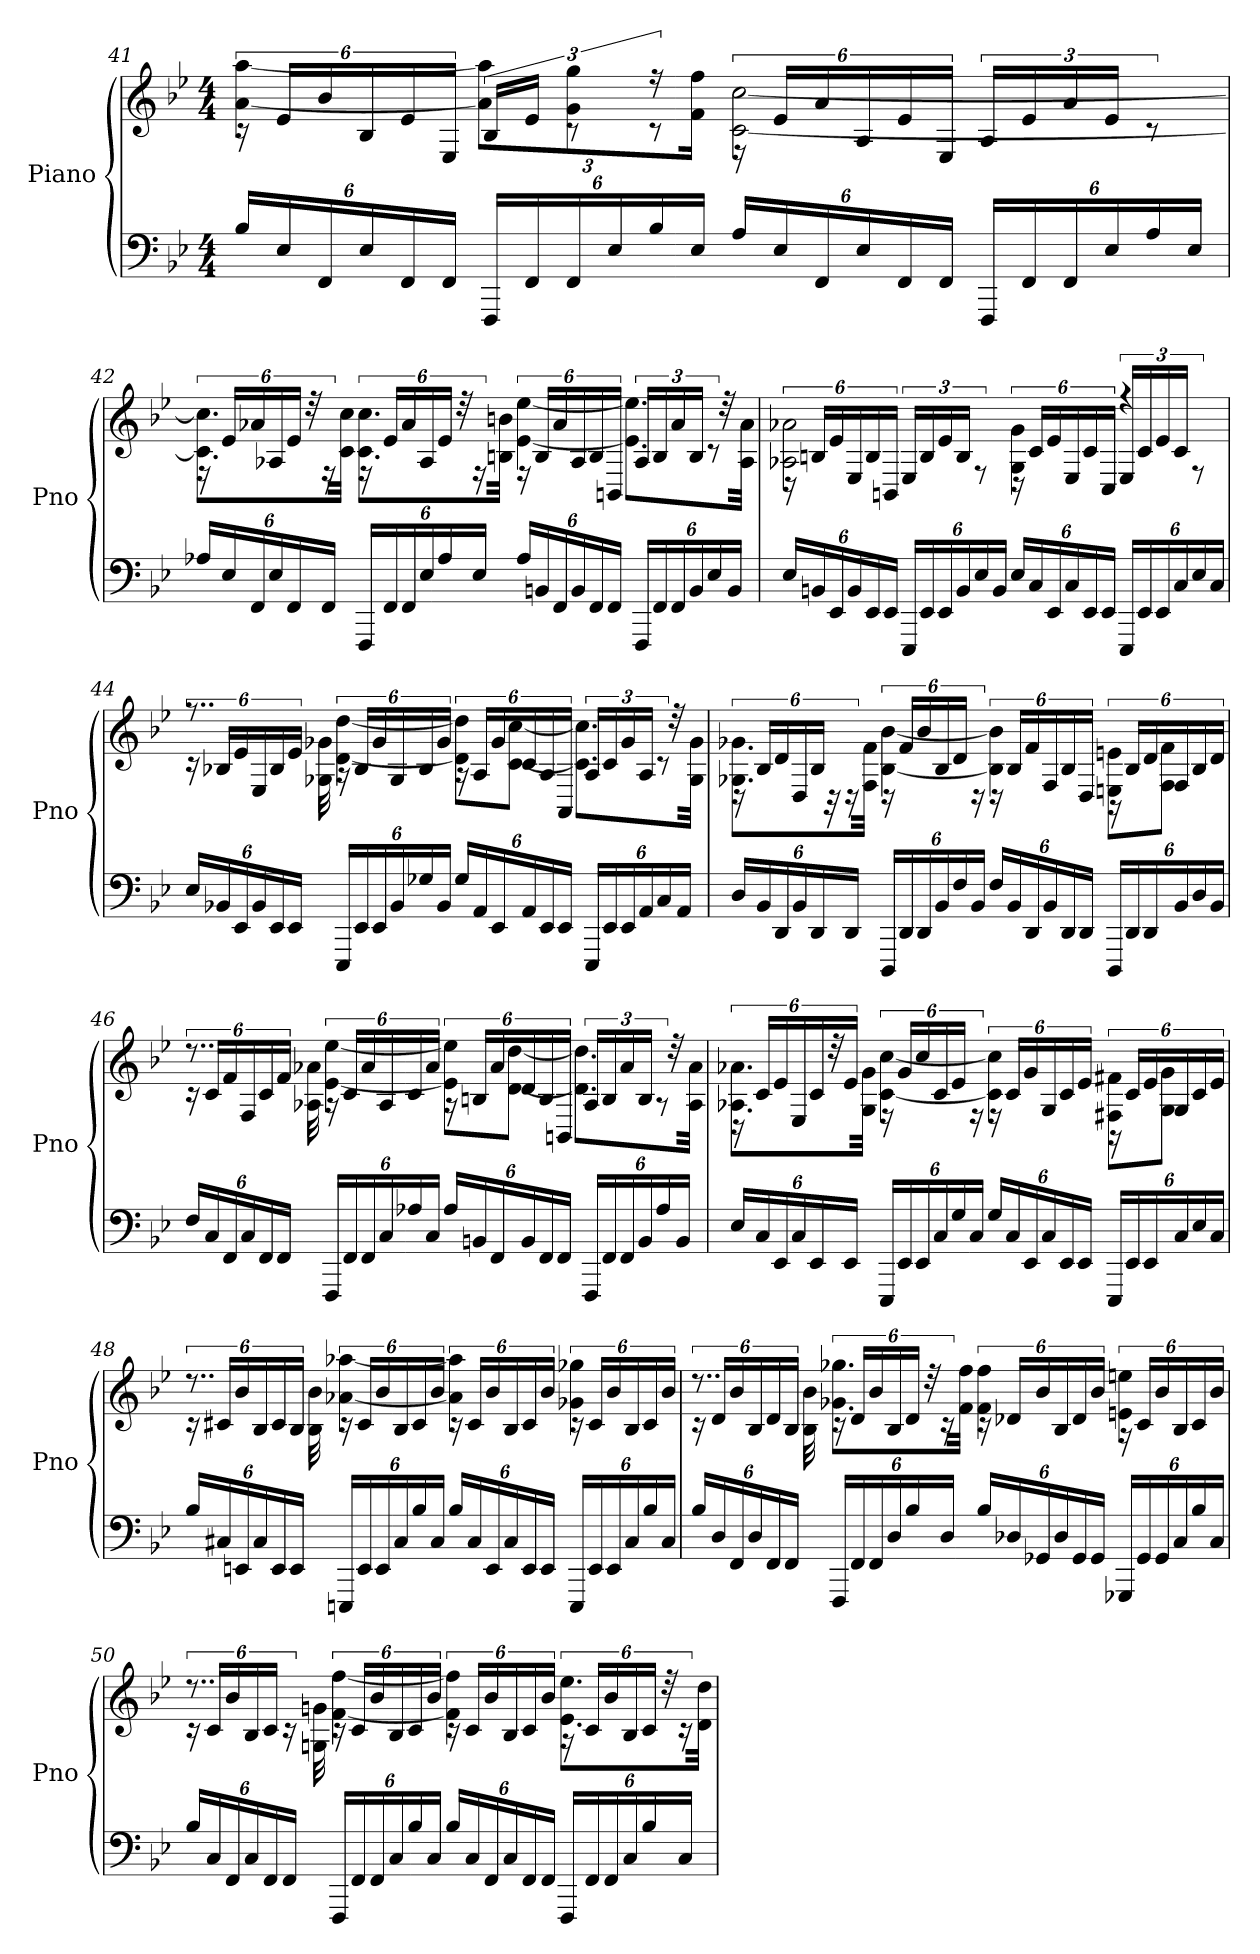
**kern	**kern
*part1	*part1
*staff2	*staff1
*I"Piano	*
*I'Pno	*
*clefF4	*clefG2
*k[b-e-]	*k[b-e-]
*B-:	*B-:
*M4/4	*M4/4
=41	=41
*	*^
24B-/LL	24rc	[4a [4aa
24E-	24e-LL	.
24FF	24b-	.
24E-	24B-	.
24FF	24e-	.
24FFJJ	24E-JJ	.
24FFFLL	24B-LL	12a] 12aa]L
24FF	24e-JJ	.
24FF	12rc	12g 12gg
24E-	.	.
24B-	12rc	24rff
24E-JJ	.	24f 24ffJk
24ALL	24rF	[2c [2cc
24E-	24e-LL	.
24FF	24a	.
24E-	24A	.
24FF	24e-	.
24FFJJ	24E-JJ	.
24FFFLL	24ALL	.
24FF	24e-	.
24FF	24a	.
24E-	24e-JJ	.
24A	12rc	.
24E-JJ	.	.
=42	=42	=42
24A-XLL	24rF	8.c] 8.cc]L
24E-	24e-LL	.
24FF	24a-X	.
24E-	24A-X	.
24FF	24e-JJ	.
.	.	32rdd
24FFJJ	24rF	.
.	.	32c 32ccJkk
24FFFLL	24rF	8.c 8.ccL
24FF	24e-LL	.
24FF	24a-	.
24E-	24A-	.
24A-	24e-JJ	.
.	.	32rdd
24E-JJ	24rF	.
.	.	32Bn 32bnJkk
24A-LL	24rF	[4e- [4ee-
24BBn	24BLL	.
24FF	24a-	.
24BB	24A-	.
24FF	24B	.
24FFJJ	24BBnJJ	.
24FFFLL	24A-LL	8.e-] 8.ee-]L
24FF	24B	.
24FF	24a-	.
24BB	24BJJ	.
24E-	12rc	.
.	.	32rdd
24BBJJ	.	.
.	.	32A- 32a-Jkk
=43	=43	=43
24E-LL	24rD	2A-X 2a-X
24BBn	24BnLL	.
24EE-	24e-	.
24BB	24E-	.
24EE-	24B	.
24EE-JJ	24BBnJJ	.
24EEE-LL	24E-LL	.
24EE-	24B	.
24EE-	24e-	.
24BB	24BJJ	.
24E-	12rF	.
24BBJJ	.	.
24E-LL	24rD	4G 4g
24C	24cLL	.
24EE-	24e-	.
24C	24E-	.
24EE-	24c	.
24EE-JJ	24CJJ	.
24EEE-LL	24E-LL	4rff
24EE-	24c	.
24EE-	24e-	.
24C	24cJJ	.
24E-	12rF	.
24CJJ	.	.
=44	=44	=44
24E-LL	24rc	8..rff
24BB-X	24B-XLL	.
24EE-	24e-	.
24BB-	24E-	.
24EE-	24B-	.
24EE-JJ	24e-JJ	.
.	.	32G-X 32g-X
24EEE-LL	24rA	[4d [4dd
24EE-	24B-LL	.
24EE-	24g-	.
24BB-	24G-	.
24G-X	24B-	.
24BB-JJ	24g-JJ	.
24G-LL	24rA	8d] 8dd]L
24AA	24ALL	.
24EE-	24g-	.
24AA	24c	[8c [8ccJ
24EE-	24A	.
24EE-JJ	24AAJJ	.
24EEE-LL	24ALL	8.c] 8.cc]L
24EE-	24c	.
24EE-	24g-	.
24AA	24AJJ	.
24C	12rc	.
.	.	32rdd
24AAJJ	.	.
.	.	32G- 32g-Jkk
=45	=45	=45
24DLL	24rD	8.G-X 8.g-XL
24BB-	24B-LL	.
24DD	24d	.
24BB-	24D	.
24DD	24B-JJ	.
.	.	32r
24DDJJ	24rD	.
.	.	32F 32fJkk
24DDDLL	24rD	[4B- [4b-
24DD	24fLL	.
24DD	24b-	.
24BB-	24B-	.
24F	24dJJ	.
24BB-JJ	24rD	.
24FLL	24rD	4B-] 4b-]
24BB-	24B-LL	.
24DD	24f	.
24BB-	24F	.
24DD	24B-	.
24DDJJ	24DJJ	.
24DDDLL	24rBB	8En 8enL
24DD	24B-LL	.
24DD	24d	.
24BB-	24F	8F 8fJ
24D	24B-	.
24BB-JJ	24dJJ	.
=46	=46	=46
24FLL	24rc	8..rdd
24C	24cLL	.
24FF	24f	.
24C	24F	.
24FF	24c	.
24FFJJ	24fJJ	.
.	.	32A-X 32a-X
24FFFLL	24rA	[4e- [4ee-
24FF	24cLL	.
24FF	24a-	.
24C	24A-	.
24A-X	24c	.
24CJJ	24a-JJ	.
24A-LL	24rA	8e-] 8ee-]L
24BBn	24BnLL	.
24FF	24a-	.
24BB	24d	[8d [8ddJ
24FF	24B	.
24FFJJ	24BBnJJ	.
24FFFLL	24A-LL	8.d] 8.dd]L
24FF	24B	.
24FF	24a-	.
24BB	24BJJ	.
24A-	12rA	.
.	.	32rdd
24BBJJ	.	.
.	.	32A- 32a-Jkk
=47	=47	=47
24E-LL	24rD	8.A-X 8.a-XL
24C	24cLL	.
24EE-	24e-	.
24C	24E-	.
24EE-	24c	.
.	.	32rdd
24EE-JJ	24e-JJ	.
.	.	32G 32gJkk
24EEE-LL	24rF	[4c [4cc
24EE-	24gLL	.
24EE-	24cc	.
24C	24c	.
24G	24e-JJ	.
24CJJ	24rF	.
24GLL	24rF	4c] 4cc]
24C	24cLL	.
24EE-	24g	.
24C	24G	.
24EE-	24c	.
24EE-JJ	24e-JJ	.
24EEE-LL	24rBB	8F#X 8f#XL
24EE-	24cLL	.
24EE-	24e-	.
24C	24G	8G 8gJ
24E-	24c	.
24CJJ	24e-JJ	.
=48	=48	=48
24B-LL	24rc	8..rdd
24C#X	24c#XLL	.
24EEn	24b-	.
24C#	24B-	.
24EE	24c#	.
24EEJJ	24B-JJ	.
.	.	32B- 32b-
24EEEnLL	24rc	[4a-X [4aa-X
24EE	24c#LL	.
24EE	24b-	.
24C#	24B-	.
24B-	24c#	.
24C#JJ	24b-JJ	.
24B-LL	24rc	4a-] 4aa-]
24C#	24c#LL	.
24EE	24b-	.
24C#	24B-	.
24EE	24c#	.
24EEJJ	24b-JJ	.
24EEELL	24rc	4g-X 4gg-X
24EE	24c#LL	.
24EE	24b-	.
24C#	24B-	.
24B-	24c#	.
24C#JJ	24b-JJ	.
=49	=49	=49
24B-/LL	24rc	8..rdd
24D	24dLL	.
24FF	24b-	.
24D	24B-	.
24FF	24d	.
24FFJJ	24B-JJ	.
.	.	32B- 32b-
24FFFLL	24rc	8.g-X 8.gg-XL
24FF	24dLL	.
24FF	24b-	.
24D	24B-	.
24B-	24dJJ	.
.	.	32rdd
24DJJ	24rc	.
.	.	32f 32ffJkk
24B-/LL	24rc	4f 4ff
24D-X	24d-XLL	.
24GG-X	24b-	.
24D-	24B-	.
24GG-	24d-	.
24GG-JJ	24b-JJ	.
24GGG-XLL	24rA	4en 4een
24GG-	24cLL	.
24GG-	24b-	.
24C	24B-	.
24B-	24c	.
24CJJ	24b-JJ	.
=50	=50	=50
24B-/LL	24rc	8..rdd
24C	24cLL	.
24FF	24b-	.
24C	24B-	.
24FF	24cJJ	.
24FFJJ	24rc	.
.	.	32Gn 32gn
24FFFLL	24rc	[4f [4ff
24FF	24cLL	.
24FF	24b-	.
24C	24B-	.
24B-	24c	.
24CJJ	24b-JJ	.
24B-/LL	24rc	4f] 4ff]
24C	24cLL	.
24FF	24b-	.
24C	24B-	.
24FF	24c	.
24FFJJ	24b-JJ	.
24FFFLL	24rA	8.e- 8.ee-L
24FF	24cLL	.
24FF	24b-	.
24C	24B-	.
24B-	24cJJ	.
.	.	32rdd
24CJJ	24rc	.
.	.	32d 32ddJkk
*	*v	*v
=	=
*-	*-
